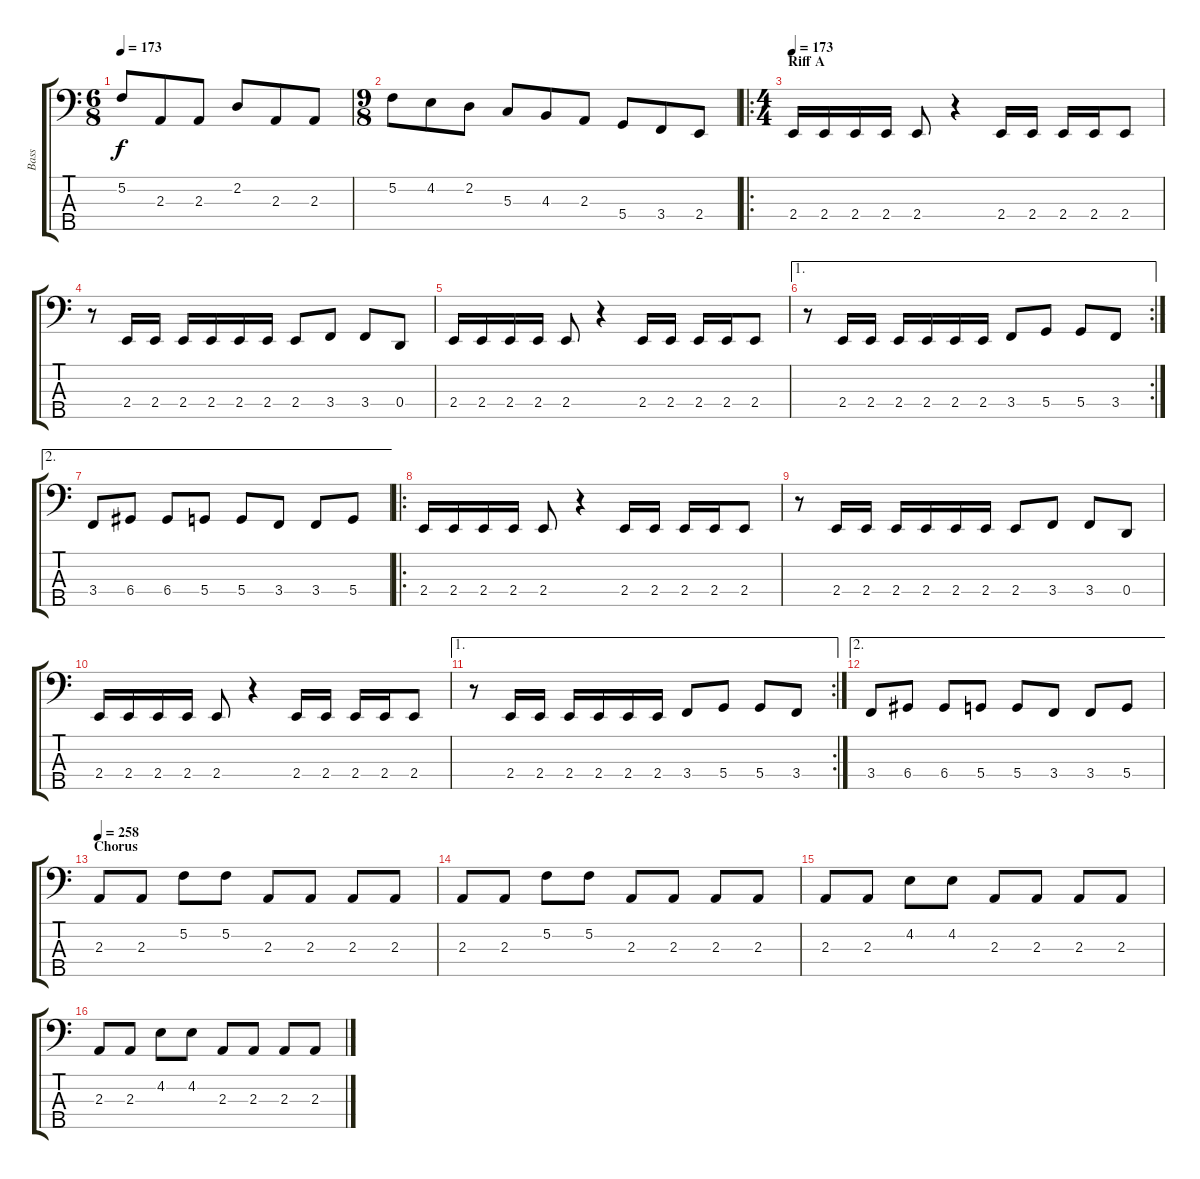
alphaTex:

\track ("Bass" "Bass") {instrument electricbassfinger}
\staff {score tabs}
\tuning (F2 C2 G1 D1 A0) {hide}
\ts (6 8)
\tempo 173
\clef f4
\ks c
5.2.8{dy f} 2.3.8 2.3.8 2.2.8 2.3.8 2.3.8 |
\ts (9 8)
5.2.8 4.2.8 2.2.8 5.3.8 4.3.8 2.3.8 5.4.8 3.4.8 2.4.8 |
\ro
\ts (4 4)
\section ("" "Riff A")
\tempo 173
2.4.16 2.4.16 2.4.16 2.4.16 2.4.8 r.4 2.4.16 2.4.16 2.4.16 2.4.16 2.4.8 |
r.8 2.4.16 2.4.16 2.4.16 2.4.16 2.4.16 2.4.16 2.4.8 3.4.8 3.4.8 0.4.8 |
2.4.16 2.4.16 2.4.16 2.4.16 2.4.8 r.4 2.4.16 2.4.16 2.4.16 2.4.16 2.4.8 |
\ae 1
\rc 2
r.8 2.4.16 2.4.16 2.4.16 2.4.16 2.4.16 2.4.16 3.4.8 5.4.8 5.4.8 3.4.8 |
\ae 2
3.4.8 6.4.8 6.4.8 5.4.8 5.4.8 3.4.8 3.4.8 5.4.8 |
\ro
2.4.16 2.4.16 2.4.16 2.4.16 2.4.8 r.4 2.4.16 2.4.16 2.4.16 2.4.16 2.4.8 |
r.8 2.4.16 2.4.16 2.4.16 2.4.16 2.4.16 2.4.16 2.4.8 3.4.8 3.4.8 0.4.8 |
2.4.16 2.4.16 2.4.16 2.4.16 2.4.8 r.4 2.4.16 2.4.16 2.4.16 2.4.16 2.4.8 |
\ae 1
\rc 2
r.8 2.4.16 2.4.16 2.4.16 2.4.16 2.4.16 2.4.16 3.4.8 5.4.8 5.4.8 3.4.8 |
\ae 2
3.4.8 6.4.8 6.4.8 5.4.8 5.4.8 3.4.8 3.4.8 5.4.8 |
\section ("" "Chorus")
\tempo 261
\tempo 258
2.3.8 2.3.8 5.2.8 5.2.8 2.3.8 2.3.8 2.3.8 2.3.8 |
2.3.8 2.3.8 5.2.8 5.2.8 2.3.8 2.3.8 2.3.8 2.3.8 |
2.3.8 2.3.8 4.2.8 4.2.8 2.3.8 2.3.8 2.3.8 2.3.8 |
2.3.8 2.3.8 4.2.8 4.2.8 2.3.8 2.3.8 2.3.8 2.3.8
